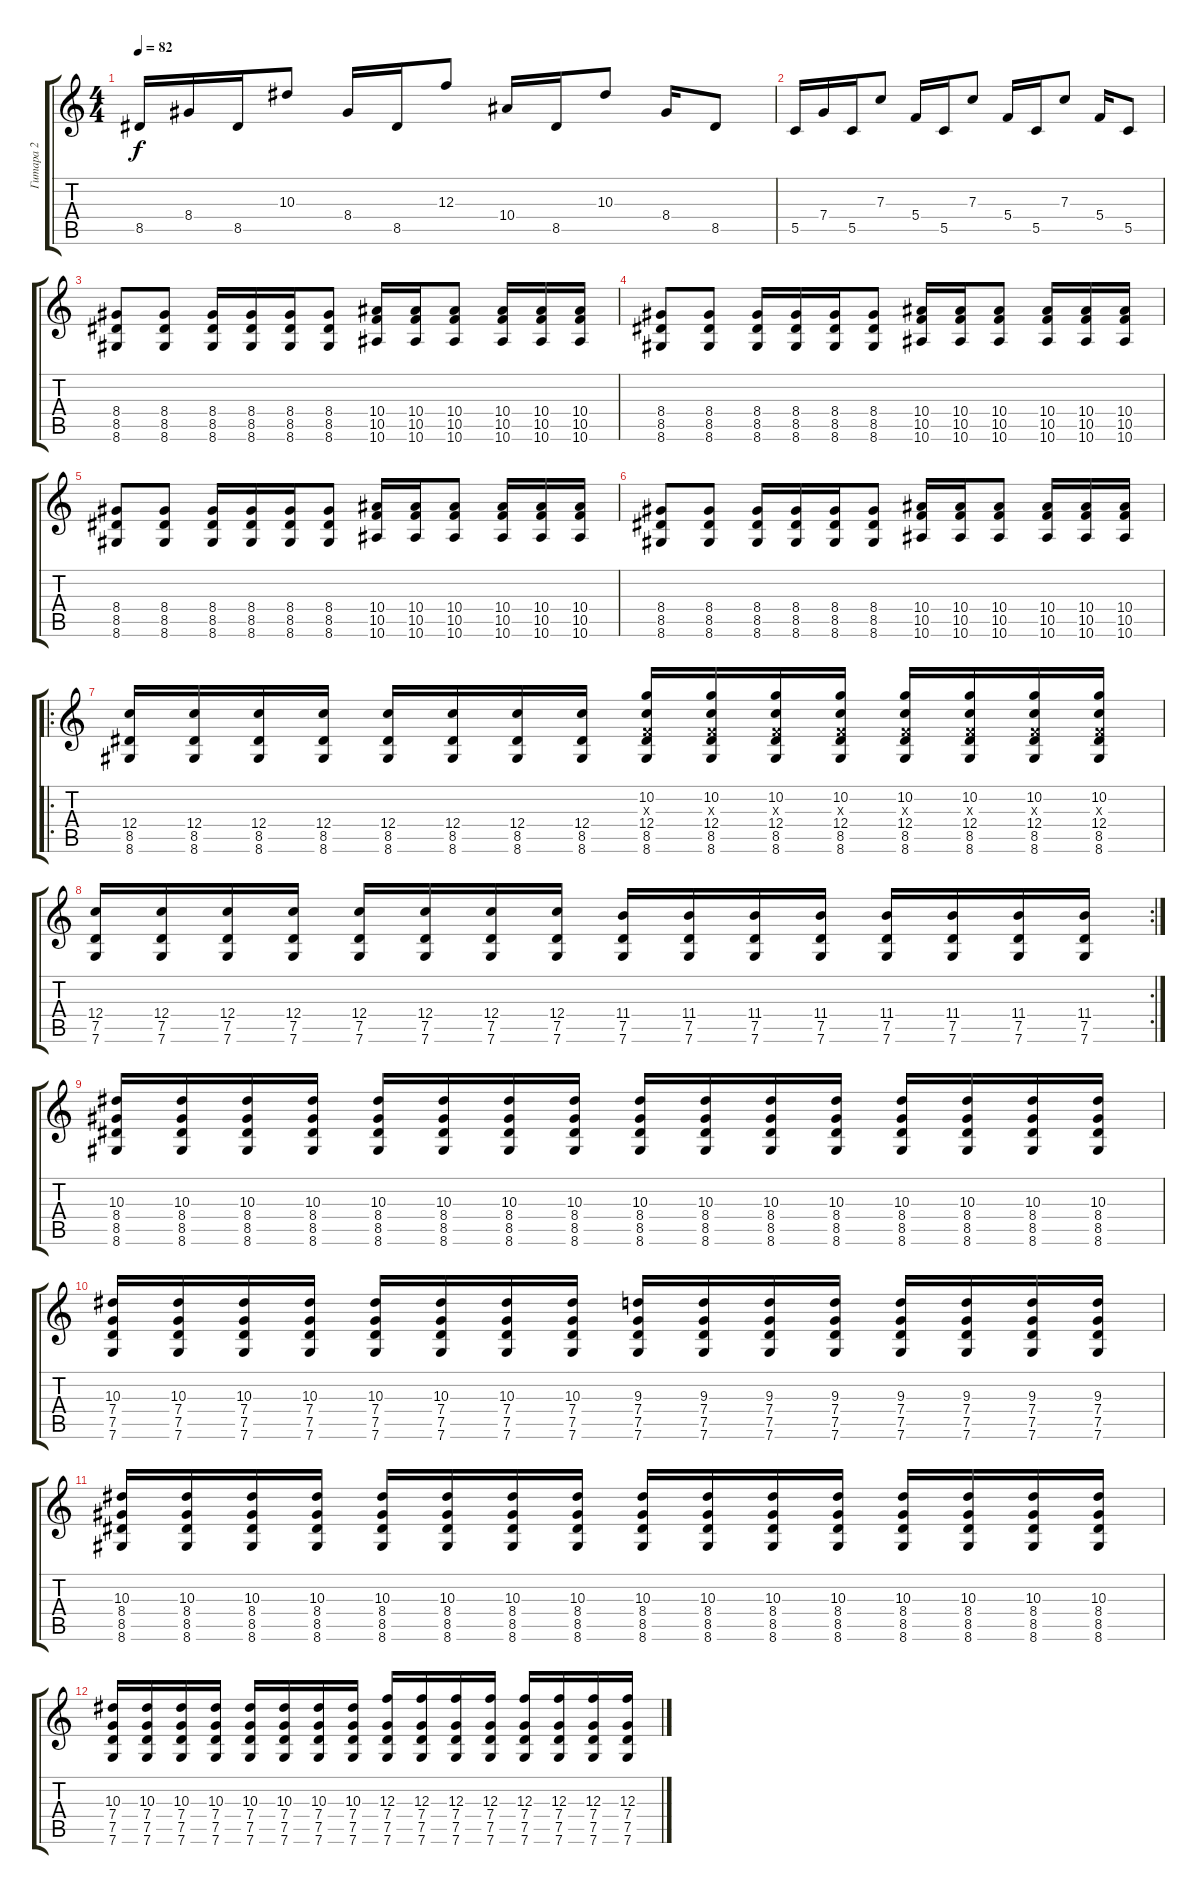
\track ("Гитара 2" "Гитара 2") {instrument distortionguitar}
\staff {score tabs}
\tuning (D4 A3 F3 C3 G2 C2) {hide}
\ts (4 4)
\tempo 82
\clef g2
\ks c
8.5.16{dy f} 8.4.16 8.5.16 10.3.8 8.4.16 8.5.16 12.3.8 10.4.16 8.5.16 10.3.8 8.4.16 8.5.8 |
5.5.16 7.4.16 5.5.16 7.3.8 5.4.16 5.5.16 7.3.8 5.4.16 5.5.16 7.3.8 5.4.16 5.5.8 |
(8.4 8.5 8.6).8{volume 16 balance 8 instrument distortionguitar} (8.4 8.5 8.6).8 (8.4 8.5 8.6).16 (8.4 8.5 8.6).16 (8.4 8.5 8.6).16 (8.4 8.5 8.6).8 (10.4 10.5 10.6).16 (10.4 10.5 10.6).16 (10.4 10.5 10.6).8 (10.4 10.5 10.6).16 (10.4 10.5 10.6).16 (10.4 10.5 10.6).16 |
(8.4 8.5 8.6).8 (8.4 8.5 8.6).8 (8.4 8.5 8.6).16 (8.4 8.5 8.6).16 (8.4 8.5 8.6).16 (8.4 8.5 8.6).8 (10.4 10.5 10.6).16 (10.4 10.5 10.6).16 (10.4 10.5 10.6).8 (10.4 10.5 10.6).16 (10.4 10.5 10.6).16 (10.4 10.5 10.6).16 |
(8.4 8.5 8.6).8 (8.4 8.5 8.6).8 (8.4 8.5 8.6).16 (8.4 8.5 8.6).16 (8.4 8.5 8.6).16 (8.4 8.5 8.6).8 (10.4 10.5 10.6).16 (10.4 10.5 10.6).16 (10.4 10.5 10.6).8 (10.4 10.5 10.6).16 (10.4 10.5 10.6).16 (10.4 10.5 10.6).16 |
(8.4 8.5 8.6).8 (8.4 8.5 8.6).8 (8.4 8.5 8.6).16 (8.4 8.5 8.6).16 (8.4 8.5 8.6).16 (8.4 8.5 8.6).8 (10.4 10.5 10.6).16 (10.4 10.5 10.6).16 (10.4 10.5 10.6).8 (10.4 10.5 10.6).16 (10.4 10.5 10.6).16 (10.4 10.5 10.6).16 |
\ro
(12.4 8.5 8.6).16{volume 16 instrument distortionguitar} (12.4 8.5 8.6).16 (12.4 8.5 8.6).16 (12.4 8.5 8.6).16 (12.4 8.5 8.6).16 (12.4 8.5 8.6).16 (12.4 8.5 8.6).16 (12.4 8.5 8.6).16 (10.2 0.3{x} 12.4 8.5 8.6).16 (10.2 0.3{x} 12.4 8.5 8.6).16 (10.2 0.3{x} 12.4 8.5 8.6).16 (10.2 0.3{x} 12.4 8.5 8.6).16 (10.2 0.3{x} 12.4 8.5 8.6).16 (10.2 0.3{x} 12.4 8.5 8.6).16 (10.2 0.3{x} 12.4 8.5 8.6).16 (10.2 0.3{x} 12.4 8.5 8.6).16 |
\rc 2
(12.4 7.5 7.6).16 (12.4 7.5 7.6).16 (12.4 7.5 7.6).16 (12.4 7.5 7.6).16 (12.4 7.5 7.6).16 (12.4 7.5 7.6).16 (12.4 7.5 7.6).16 (12.4 7.5 7.6).16 (11.4 7.5 7.6).16 (11.4 7.5 7.6).16 (11.4 7.5 7.6).16 (11.4 7.5 7.6).16 (11.4 7.5 7.6).16 (11.4 7.5 7.6).16 (11.4 7.5 7.6).16 (11.4 7.5 7.6).16 |
(10.3 8.4 8.5 8.6).16 (10.3 8.4 8.5 8.6).16 (10.3 8.4 8.5 8.6).16 (10.3 8.4 8.5 8.6).16 (10.3 8.4 8.5 8.6).16 (10.3 8.4 8.5 8.6).16 (10.3 8.4 8.5 8.6).16 (10.3 8.4 8.5 8.6).16 (10.3 8.4 8.5 8.6).16 (10.3 8.4 8.5 8.6).16 (10.3 8.4 8.5 8.6).16 (10.3 8.4 8.5 8.6).16 (10.3 8.4 8.5 8.6).16 (10.3 8.4 8.5 8.6).16 (10.3 8.4 8.5 8.6).16 (10.3 8.4 8.5 8.6).16 |
(10.3 7.4 7.5 7.6).16 (10.3 7.4 7.5 7.6).16 (10.3 7.4 7.5 7.6).16 (10.3 7.4 7.5 7.6).16 (10.3 7.4 7.5 7.6).16 (10.3 7.4 7.5 7.6).16 (10.3 7.4 7.5 7.6).16 (10.3 7.4 7.5 7.6).16 (9.3 7.4 7.5 7.6).16 (9.3 7.4 7.5 7.6).16 (9.3 7.4 7.5 7.6).16 (9.3 7.4 7.5 7.6).16 (9.3 7.4 7.5 7.6).16 (9.3 7.4 7.5 7.6).16 (9.3 7.4 7.5 7.6).16 (9.3 7.4 7.5 7.6).16 |
(10.3 8.4 8.5 8.6).16 (10.3 8.4 8.5 8.6).16 (10.3 8.4 8.5 8.6).16 (10.3 8.4 8.5 8.6).16 (10.3 8.4 8.5 8.6).16 (10.3 8.4 8.5 8.6).16 (10.3 8.4 8.5 8.6).16 (10.3 8.4 8.5 8.6).16 (10.3 8.4 8.5 8.6).16 (10.3 8.4 8.5 8.6).16 (10.3 8.4 8.5 8.6).16 (10.3 8.4 8.5 8.6).16 (10.3 8.4 8.5 8.6).16 (10.3 8.4 8.5 8.6).16 (10.3 8.4 8.5 8.6).16 (10.3 8.4 8.5 8.6).16 |
(10.3 7.4 7.5 7.6).16 (10.3 7.4 7.5 7.6).16 (10.3 7.4 7.5 7.6).16 (10.3 7.4 7.5 7.6).16 (10.3 7.4 7.5 7.6).16 (10.3 7.4 7.5 7.6).16 (10.3 7.4 7.5 7.6).16 (10.3 7.4 7.5 7.6).16 (12.3 7.4 7.5 7.6).16 (12.3 7.4 7.5 7.6).16 (12.3 7.4 7.5 7.6).16 (12.3 7.4 7.5 7.6).16 (12.3 7.4 7.5 7.6).16 (12.3 7.4 7.5 7.6).16 (12.3 7.4 7.5 7.6).16 (12.3 7.4 7.5 7.6).16
